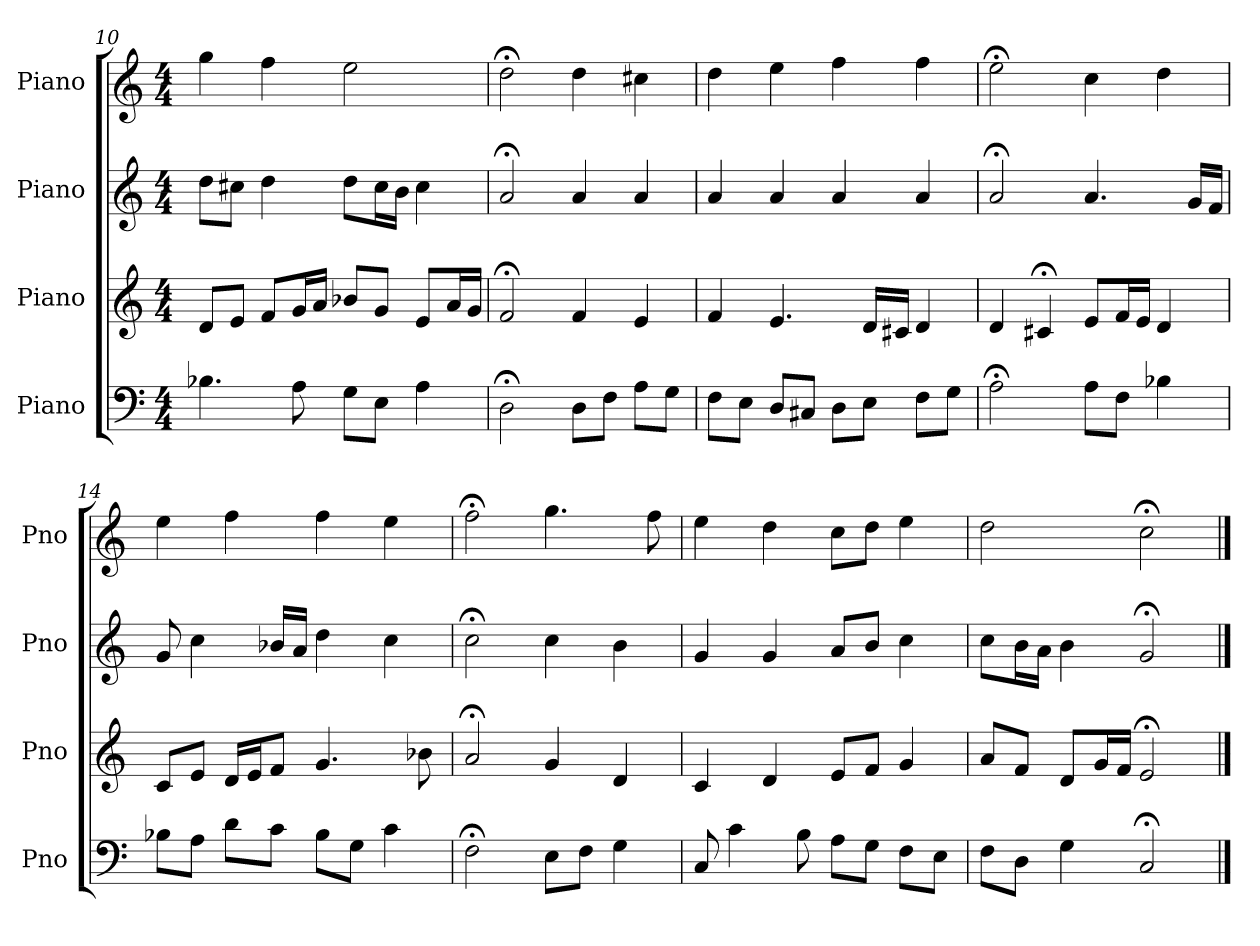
**kern	**kern	**kern	**kern
*part4	*part3	*part2	*part1
*staff4	*staff3	*staff2	*staff1
*I"Piano	*I"Piano	*I"Piano	*I"Piano
*I'Pno	*I'Pno	*I'Pno	*I'Pno
*clefF4	*clefG2	*clefG2	*clefG2
*k[]	*k[]	*k[]	*k[]
*M4/4	*M4/4	*M4/4	*M4/4
=10	=10	=10	=10
4.B-X\	8d/L	8dd\L	4gg\
.	8e/J	8cc#X\J	.
.	8f/L	4dd\	4ff\
8A\	16g/L	.	.
.	16a/JJ	.	.
8G\L	8b-X/L	8dd\L	2ee\
8E\J	8g/J	16cc#\L	.
.	.	16b\JJ	.
4A\	8e/L	4cc#\	.
.	16a/L	.	.
.	16g/JJ	.	.
=11	=11	=11	=11
2D;<\	2f;</	2a;</	2dd;<\
8D\L	4f/	4a/	4dd\
8F\J	.	.	.
8A\L	4e/	4a/	4cc#X\
8G\J	.	.	.
=12	=12	=12	=12
8F\L	4f/	4a/	4dd\
8E\J	.	.	.
8D/L	4.e/	4a/	4ee\
8C#X/J	.	.	.
8D\L	.	4a/	4ff\
8E\J	16d/LL	.	.
.	16c#X/JJ	.	.
8F\L	4d/	4a/	4ff\
8G\J	.	.	.
=13	=13	=13	=13
2A;<\	4d/	2a;</	2ee;<\
.	4c#X;</	.	.
8A\L	8e/L	4.a/	4cc\
8F\J	16f/L	.	.
.	16e/JJ	.	.
4B-X\	4d/	.	4dd\
.	.	16g/LL	.
.	.	16f/JJ	.
=14	=14	=14	=14
8B-X\L	8c/L	8g/	4ee\
8A\J	8e/J	4cc\	.
8d\L	16d/LL	.	4ff\
.	16e/J	.	.
8c\J	8f/J	16b-X/LL	.
.	.	16a/JJ	.
8B-\L	4.g/	4dd\	4ff\
8G\J	.	.	.
4c\	.	4cc\	4ee\
.	8b-X\	.	.
=15	=15	=15	=15
2F;<\	2a;</	2cc;<\	2ff;<\
8E\L	4g/	4cc\	4.gg\
8F\J	.	.	.
4G\	4d/	4b\	.
.	.	.	8ff\
=16	=16	=16	=16
8C/	4c/	4g/	4ee\
4c\	.	.	.
.	4d/	4g/	4dd\
8B\	.	.	.
8A\L	8e/L	8a/L	8cc\L
8G\J	8f/J	8b/J	8dd\J
8F\L	4g/	4cc\	4ee\
8E\J	.	.	.
=17	=17	=17	=17
8F\L	8a/L	8cc\L	2dd\
8D\J	8f/J	16b\L	.
.	.	16a\JJ	.
4G\	8d/L	4b\	.
.	16g/L	.	.
.	16f/JJ	.	.
2C;</	2e;</	2g;</	2cc;<\
==	==	==	==
*-	*-	*-	*-
